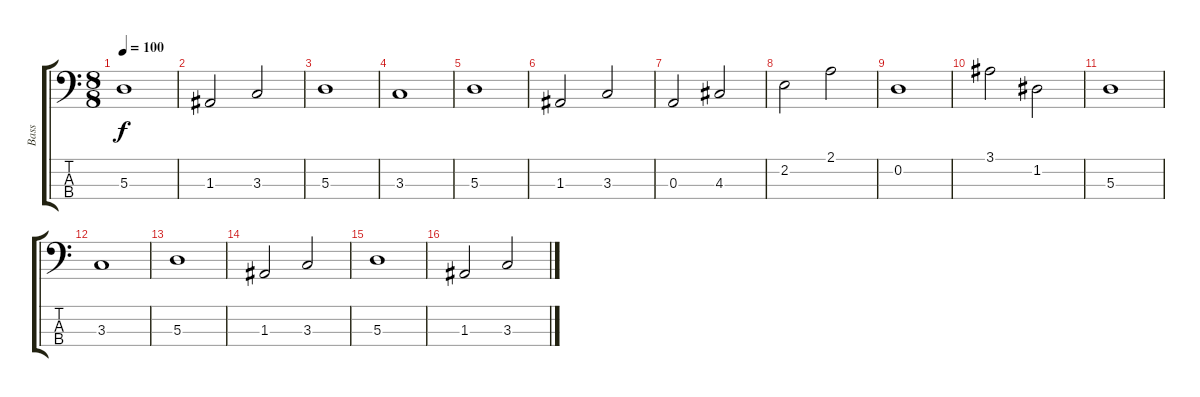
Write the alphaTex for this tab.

\track ("Bass" "Bass") {instrument fretlessbass}
\staff {score tabs}
\tuning (G2 D2 A1 E1) {hide}
\ts (8 8)
\tempo 100
\clef f4
\ks c
5.3.1{dy f} |
1.3.2 3.3.2 |
5.3.1 |
3.3.1 |
5.3.1 |
1.3.2 3.3.2 |
0.3.2 4.3.2 |
2.2.2 2.1.2 |
0.2.1 |
3.1.2 1.2.2 |
5.3.1 |
3.3.1 |
5.3.1 |
1.3.2 3.3.2 |
5.3.1 |
1.3.2 3.3.2
